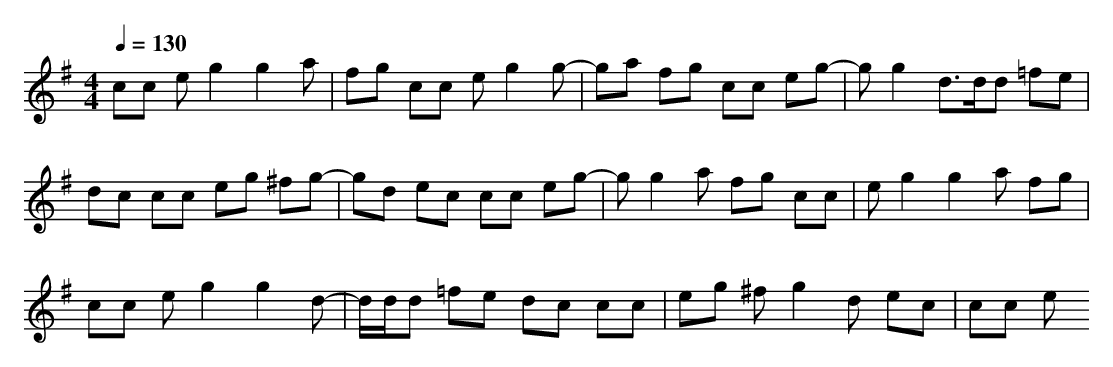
X:1
T:
M: 4/4
L: 1/8
Q:1/4=130
K:G % 1 sharps
cc eg2g2a|fg cc eg2g-|ga fg cc eg-|gg2d>dd =fe|
dc cc eg ^fg-|gd ec cc eg-|gg2a fg cc|eg2g2a fg|
cc eg2g2d-|d/2d/2d =fe dc cc|eg ^fg2d ec|cc e
